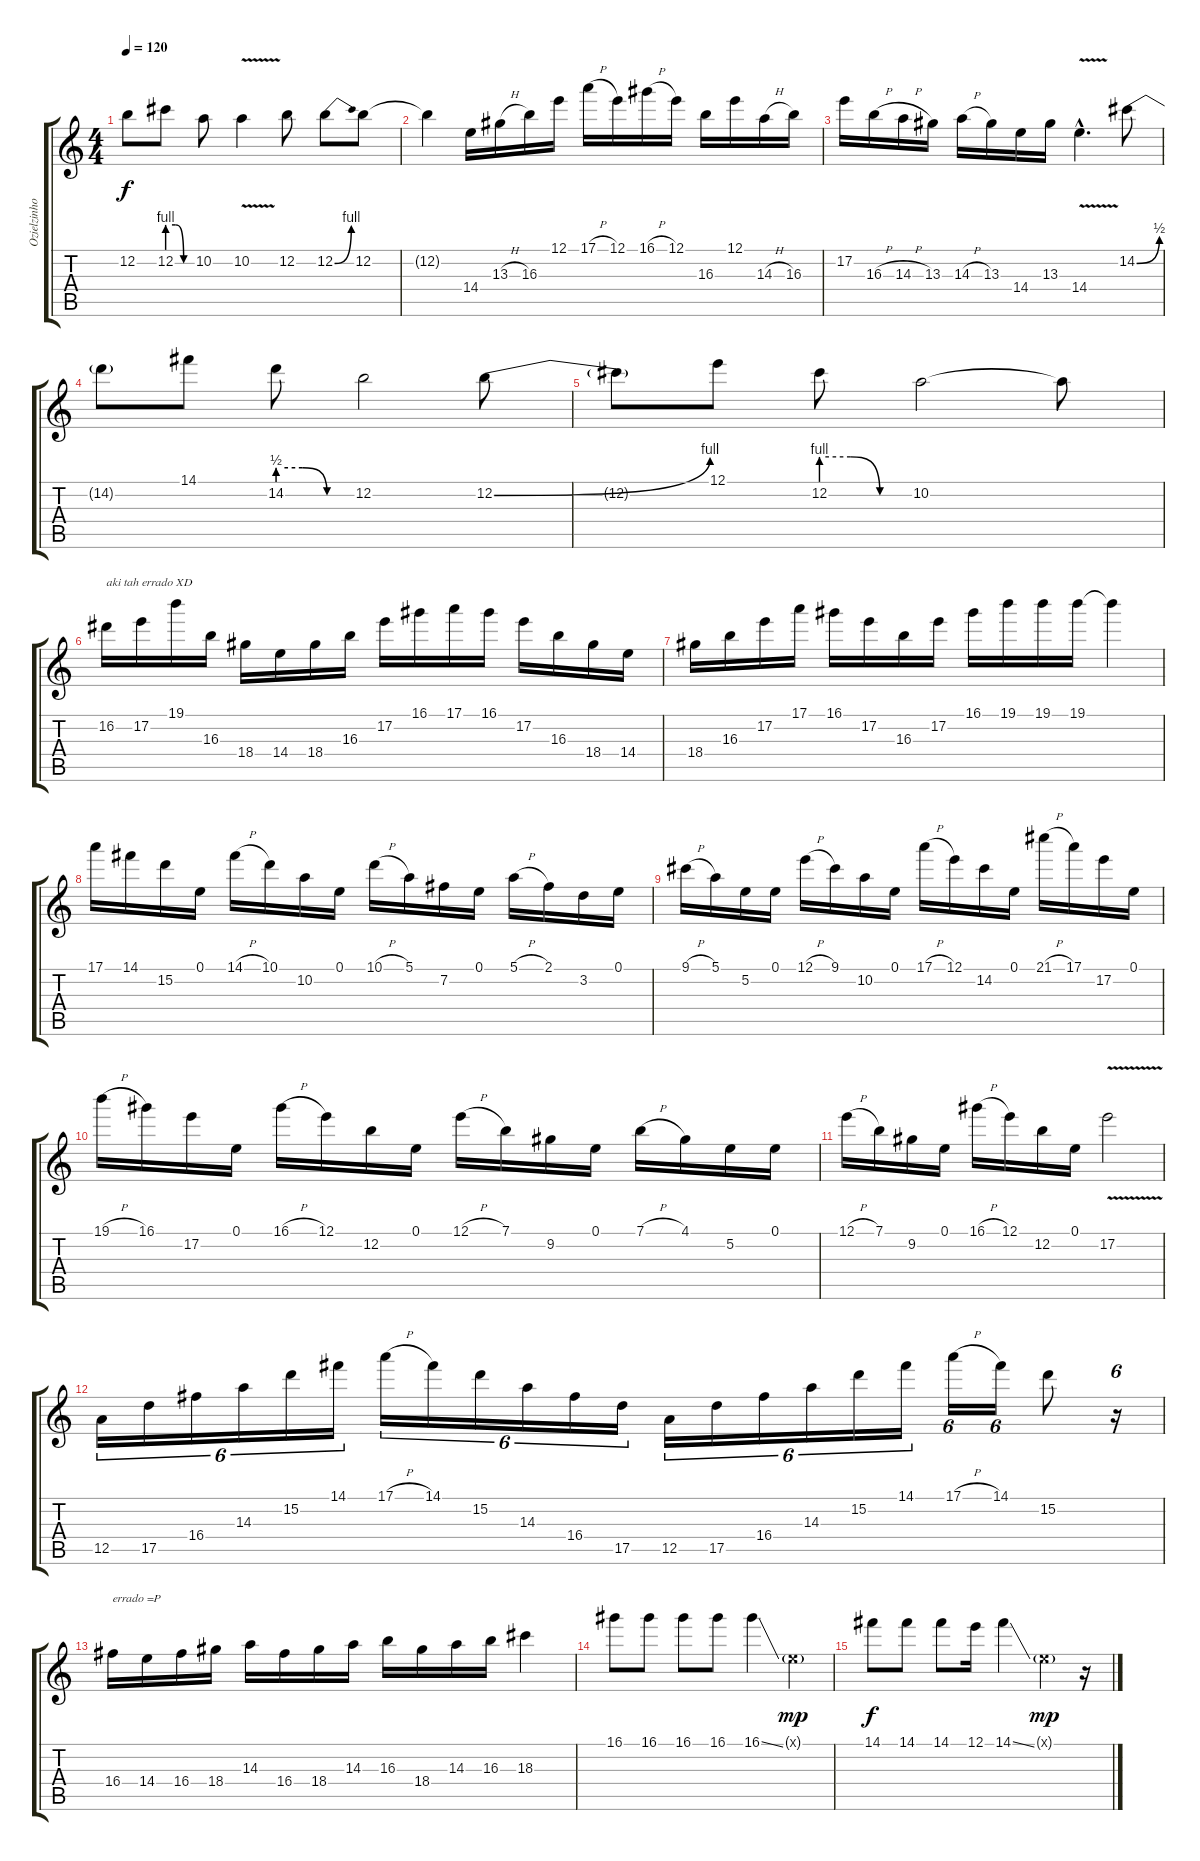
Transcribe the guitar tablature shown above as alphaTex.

\track ("Ozielzinho" "Ozielzinho") {instrument overdrivenguitar}
\staff {score tabs}
\tuning (E4 B3 G3 D3 A2 E2) {hide}
\ts (4 4)
\tempo 120
\clef g2
\ks c
12.2{t}.8{dy f} 12.2{be (custom 0 4 20 4 40 0 60 0)}.8 10.2.8 10.2{v}.4 12.2.8 12.2{be (bend 0 0 60 4)}.8 12.2.8 |
12.2{t}.4 14.4.16 13.3{h}.16 16.3.16 12.1.16 17.1{h}.16 12.1.16 16.1{h}.16 12.1.16 16.3.16 12.1.16 14.3{h}.16 16.3.16 |
17.2.16 16.3{h}.16 14.3{h}.16 13.3.16 14.3{h}.16 13.3.16 14.4.16 13.3.16 14.4{v hac}.4{d} 14.2{be (bend 0 0 60 2)}.8 |
14.2{t}.8 14.1.8 14.2{be (custom 0 2 20 2 40 0 60 0)}.8 12.2.2 12.2{be (bend 0 0 60 4)}.8 |
12.2{t}.8 12.1.8 12.2{be (custom 0 4 20 4 40 0 60 0)}.8 10.2.2 10.2{t}.8 |
16.2.16{txt "aki tah errado XD"} 17.2.16 19.1.16 16.3.16 18.4.16 14.4.16 18.4.16 16.3.16 17.2.16 16.1.16 17.1.16 16.1.16 17.2.16 16.3.16 18.4.16 14.4.16 |
18.4.16 16.3.16 17.2.16 17.1.16 16.1.16 17.2.16 16.3.16 17.2.16 16.1.16 19.1.16 19.1.16 19.1.16 19.1{t}.4 |
17.1.16 14.1.16 15.2.16 0.1.16 14.1{h}.16 10.1.16 10.2.16 0.1.16 10.1{h}.16 5.1.16 7.2.16 0.1.16 5.1{h}.16 2.1.16 3.2.16 0.1.16 |
9.1{h}.16 5.1.16 5.2.16 0.1.16 12.1{h}.16 9.1.16 10.2.16 0.1.16 17.1{h}.16 12.1.16 14.2.16 0.1.16 21.1{h}.16 17.1.16 17.2.16 0.1.16 |
19.1{h}.16 16.1.16 17.2.16 0.1.16 16.1{h}.16 12.1.16 12.2.16 0.1.16 12.1{h}.16 7.1.16 9.2.16 0.1.16 7.1{h}.16 4.1.16 5.2.16 0.1.16 |
12.1{h}.16 7.1.16 9.2.16 0.1.16 16.1{h}.16 12.1.16 12.2.16 0.1.16 17.2{v}.2 |
12.5.16{tu (6 4)} 17.5.16{tu (6 4)} 16.4.16{tu (6 4)} 14.3.16{tu (6 4)} 15.2.16{tu (6 4)} 14.1.16{tu (6 4)} 17.1{h}.16{tu (6 4)} 14.1.16{tu (6 4)} 15.2.16{tu (6 4)} 14.3.16{tu (6 4)} 16.4.16{tu (6 4)} 17.5.16{tu (6 4)} 12.5.16{tu (6 4)} 17.5.16{tu (6 4)} 16.4.16{tu (6 4)} 14.3.16{tu (6 4)} 15.2.16{tu (6 4)} 14.1.16{tu (6 4)} 17.1{h}.16{tu (6 4)} 14.1.16{tu (6 4)} 15.2.8 r.16{tu (6 4)} |
16.4.16{txt "errado =P"} 14.4.16 16.4.16 18.4.16 14.3.16 16.4.16 18.4.16 14.3.16 16.3.16 18.4.16 14.3.16 16.3.16 18.3.4 |
16.1.8 16.1.8 16.1.8 16.1.8 16.1{ss}.4 0.1{g x}.4{dy mp} |
14.1.8{dy f} 14.1.8 14.1.8 12.1.16 14.1{ss}.4 0.1{g x}.4{dy mp} r.16
